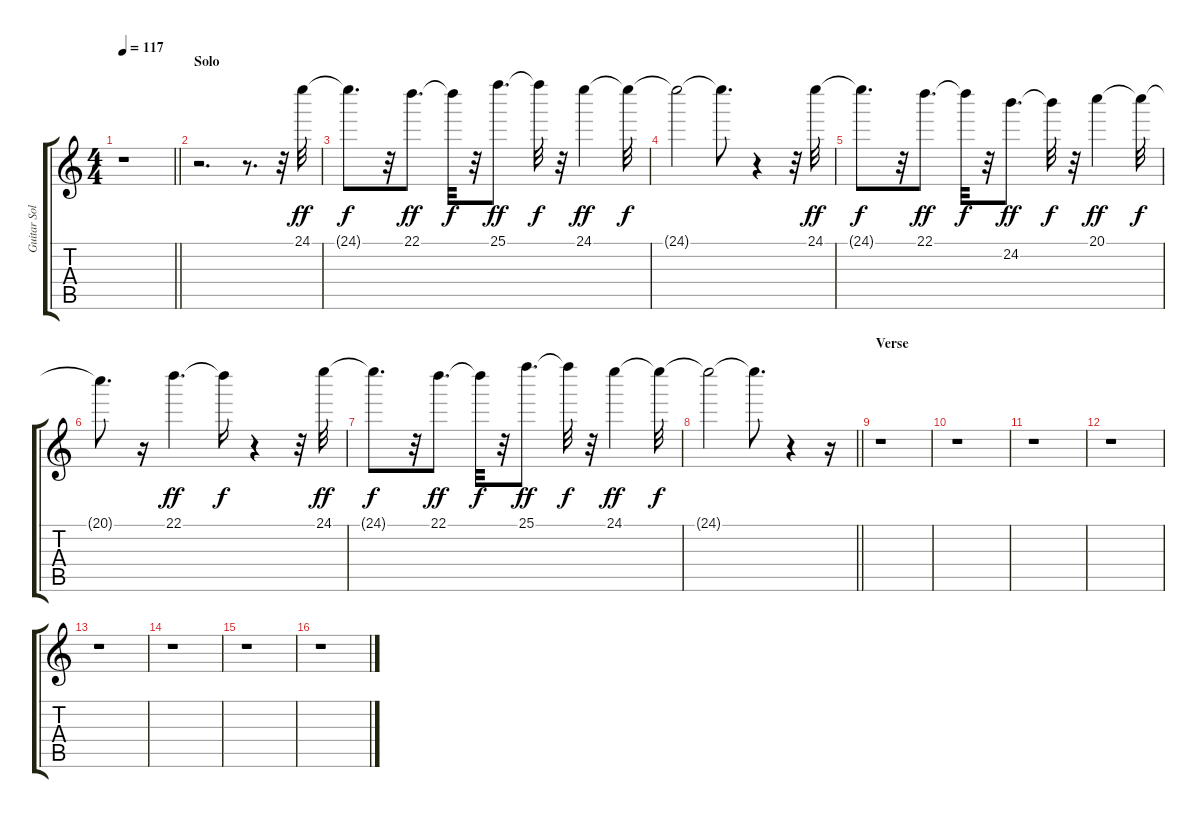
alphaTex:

\track ("Guitar Solo 2" "Guitar Sol") {instrument distortionguitar}
\staff {score tabs}
\tuning (E4 B3 G3 D3 A2 E2) {hide}
\ts (4 4)
\tempo 117
\clef g2
\barLineRight lightlight
\ks c
r.1{dy ff} |
\section ("" "Solo")
r.2{d} r.8{d} r.32 24.1.32{volume 16 balance 8} |
24.1{t}.8{d dy f} r.32 22.1.8{d dy ff} 22.1{t}.32{dy f} r.32 25.1.8{d dy ff} 25.1{t}.32{dy f} r.32 24.1.4{dy ff} 24.1{t}.32{dy f} |
24.1{t}.2 24.1{t}.8{d} r.4 r.32 24.1.32{dy ff} |
24.1{t}.8{d dy f} r.32 22.1.8{d dy ff} 22.1{t}.32{dy f} r.32 24.2.8{d dy ff} 24.2{t}.32{dy f} r.32 20.1.4{dy ff} 20.1{t}.32{dy f} |
20.1{t}.8{d} r.16 22.1.4{d dy ff} 22.1{t}.16{dy f} r.4 r.32 24.1.32{dy ff} |
24.1{t}.8{d dy f} r.32 22.1.8{d dy ff} 22.1{t}.32{dy f} r.32 25.1.8{d dy ff} 25.1{t}.32{dy f} r.32 24.1.4{dy ff} 24.1{t}.32{dy f} |
\barLineRight lightlight
24.1{t}.2 24.1{t}.8{d} r.4 r.16 |
\section ("" "Verse")
r.1 |
r.1 |
r.1 |
r.1 |
r.1 |
r.1 |
r.1 |
r.1
